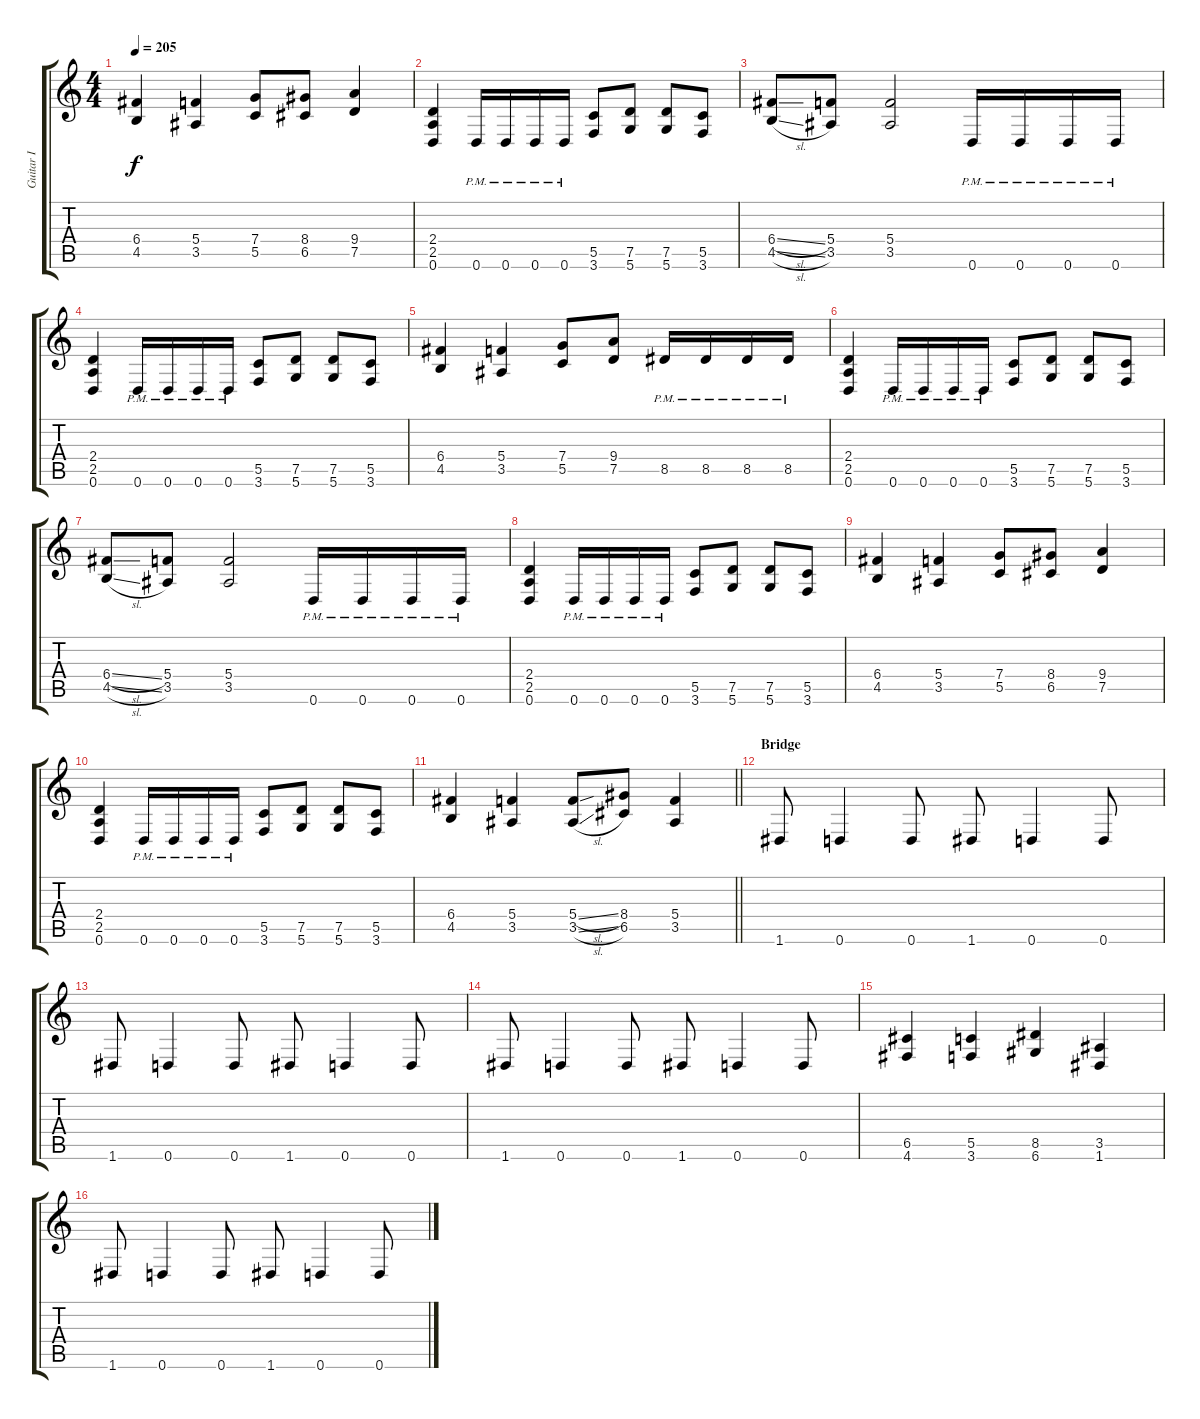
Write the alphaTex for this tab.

\track ("Guitar I" "Guitar I") {instrument distortionguitar}
\staff {score tabs}
\tuning (D4 A3 F3 C3 G2 D2) {hide}
\ts (4 4)
\tempo 205
\clef g2
\ks c
(6.4 4.5).4{dy f} (5.4 3.5).4 (7.4 5.5).8 (8.4 6.5).8 (9.4 7.5).4 |
(2.4 2.5 0.6).4 0.6{pm}.16 0.6{pm}.16 0.6{pm}.16 0.6{pm}.16 (5.5 3.6).8 (7.5 5.6).8 (7.5 5.6).8 (5.5 3.6).8 |
(6.4{sl} 4.5{sl}).8 (5.4 3.5).8 (5.4 3.5).2 0.6{pm}.16 0.6{pm}.16 0.6{pm}.16 0.6{pm}.16 |
(2.4 2.5 0.6).4 0.6{pm}.16 0.6{pm}.16 0.6{pm}.16 0.6{pm}.16 (5.5 3.6).8 (7.5 5.6).8 (7.5 5.6).8 (5.5 3.6).8 |
(6.4 4.5).4 (5.4 3.5).4 (7.4 5.5).8 (9.4 7.5).8 8.5{pm}.16 8.5{pm}.16 8.5{pm}.16 8.5{pm}.16 |
(2.4 2.5 0.6).4 0.6{pm}.16 0.6{pm}.16 0.6{pm}.16 0.6{pm}.16 (5.5 3.6).8 (7.5 5.6).8 (7.5 5.6).8 (5.5 3.6).8 |
(6.4{sl} 4.5{sl}).8 (5.4 3.5).8 (5.4 3.5).2 0.6{pm}.16 0.6{pm}.16 0.6{pm}.16 0.6{pm}.16 |
(2.4 2.5 0.6).4 0.6{pm}.16 0.6{pm}.16 0.6{pm}.16 0.6{pm}.16 (5.5 3.6).8 (7.5 5.6).8 (7.5 5.6).8 (5.5 3.6).8 |
(6.4 4.5).4 (5.4 3.5).4 (7.4 5.5).8 (8.4 6.5).8 (9.4 7.5).4 |
(2.4 2.5 0.6).4 0.6{pm}.16 0.6{pm}.16 0.6{pm}.16 0.6{pm}.16 (5.5 3.6).8 (7.5 5.6).8 (7.5 5.6).8 (5.5 3.6).8 |
\barLineRight lightlight
(6.4 4.5).4 (5.4 3.5).4 (5.4{sl} 3.5{sl}).8 (8.4 6.5).8 (5.4 3.5).4 |
\section ("" "Bridge")
1.6.8 0.6.4 0.6.8 1.6.8 0.6.4 0.6.8 |
1.6.8 0.6.4 0.6.8 1.6.8 0.6.4 0.6.8 |
1.6.8 0.6.4 0.6.8 1.6.8 0.6.4 0.6.8 |
(6.5 4.6).4 (5.5 3.6).4 (8.5 6.6).4 (3.5 1.6).4 |
1.6.8 0.6.4 0.6.8 1.6.8 0.6.4 0.6.8
